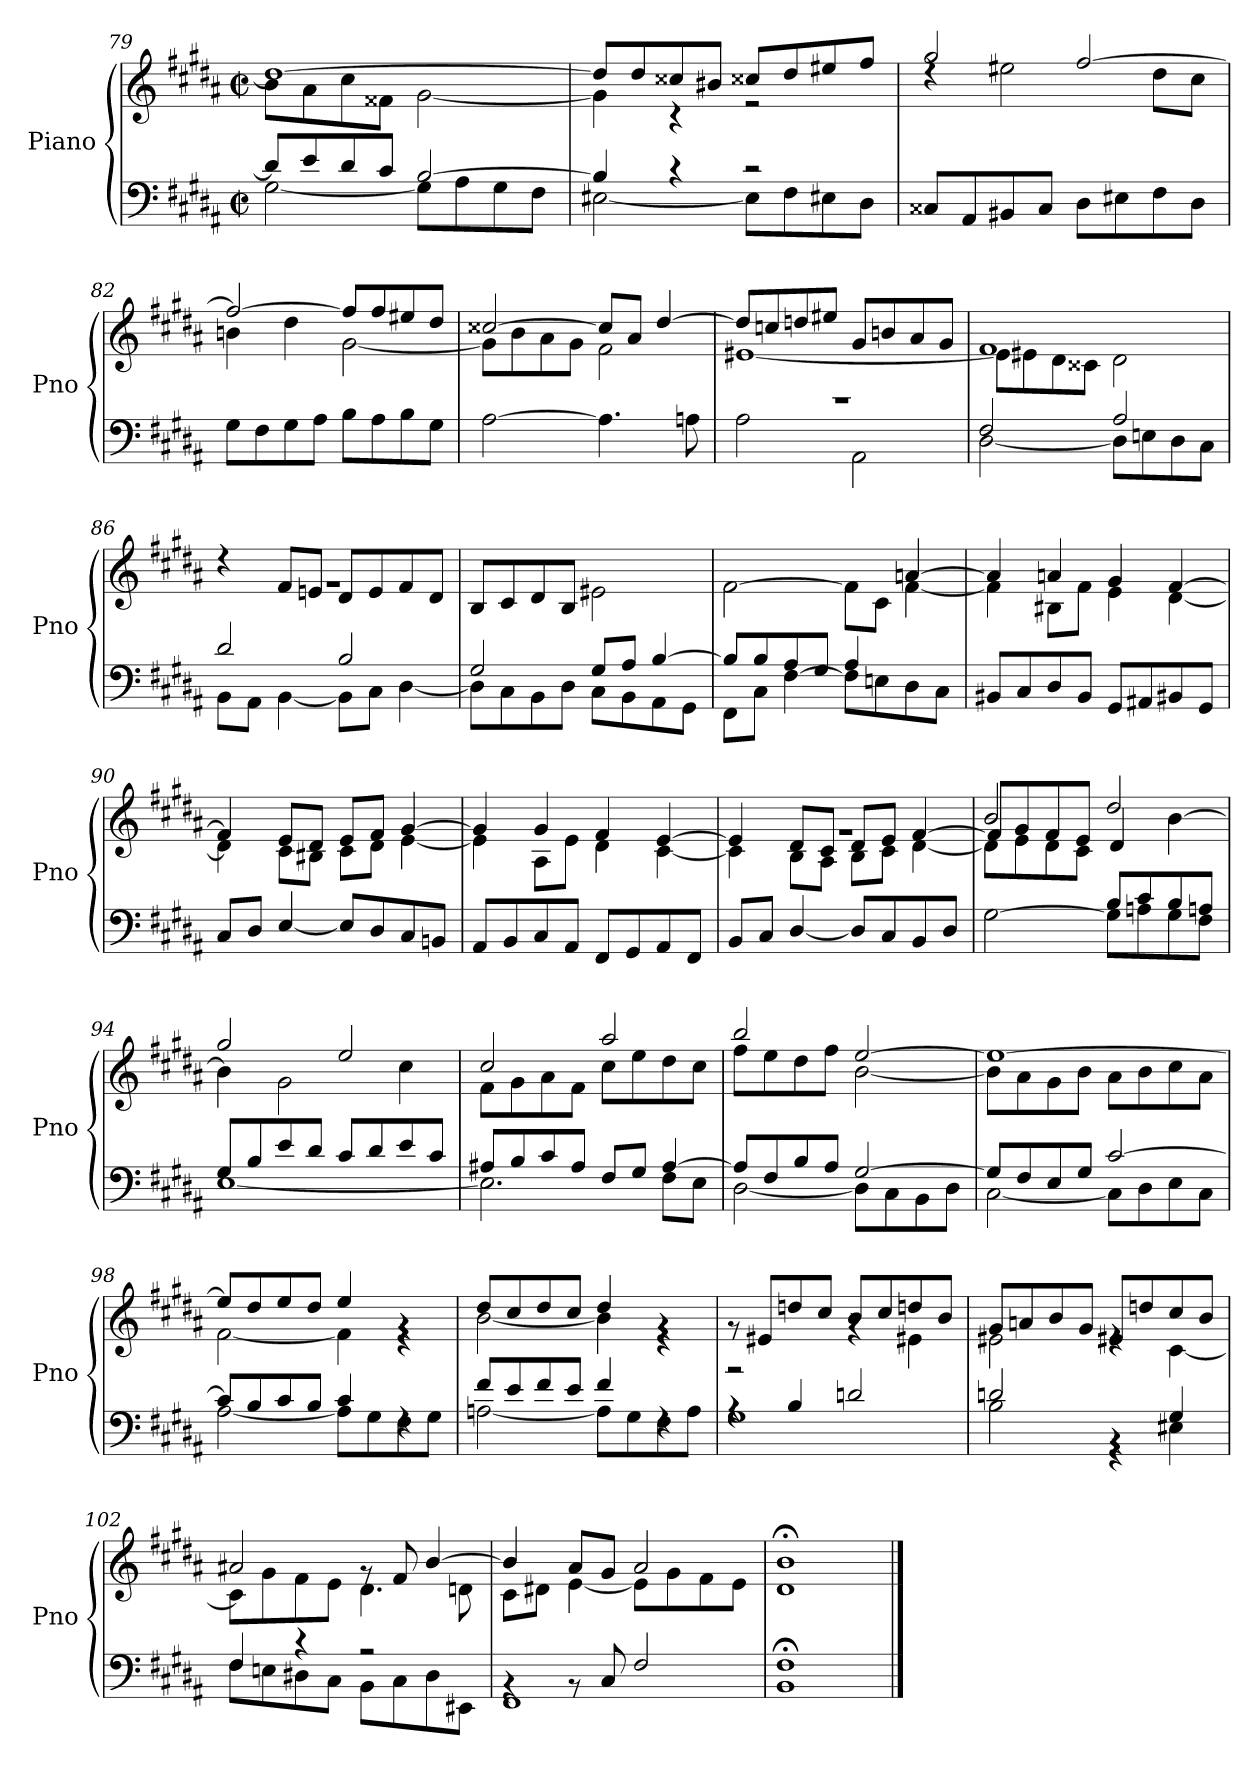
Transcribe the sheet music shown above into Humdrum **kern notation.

**kern	**kern
*part1	*part1
*staff2	*staff1
*I"Piano	*
*I'Pno	*
*clefF4	*clefG2
*k[f#c#g#d#a#]	*k[f#c#g#d#a#]
*M2/2	*M2/2
*met(c|)	*met(c|)
=79	=79
*^	*^
8d#/L]	[2G#\	1dd#_	8b\L
8e/	.	.	8a#\
8d#/	.	.	8cc#\
8c#/J	.	.	8f##X\J
[2B/	8G#\L]	.	[2g#\
.	8A#\	.	.
.	8G#\	.	.
.	8F#\J	.	.
=80	=80	=80	=80
4B/]	[2E#X\	8dd#/L]	4g#\]
.	.	8dd#/	.
4r	.	8cc##X/	4r
.	.	8b#X/J	.
2r	8E#\L]	8cc##X/L	2r
.	8F#\	8dd#/	.
.	8E#X\	8ee#X/	.
.	8D#\J	8ff#/J	.
*v	*v	*	*
=81	=81	=81
8C##X/L	2gg#/	4rdd
8AA#/	.	.
8BB#X/	.	2ee#X\
8C##/J	.	.
8D#\L	[2ff#/	.
8E#X\	.	.
8F#\	.	8dd#\L
8D#\J	.	8cc#\J
=82	=82	=82
8G#\L	2ff#/_	4bn\
8F#\	.	.
8G#\	.	4dd#\
8A#\J	.	.
8B\L	8ff#/L]	[2g#\
8A#\	8ff#/	.
8B\	8ee#X/	.
8G#\J	8dd#/J	.
!!LO:LB:g=z	!!
=83	=83	=83
[2A#\	[2cc##X/	8g#\L]
.	.	8b\
.	.	8a#\
.	.	8g#\J
4.A#\]	8cc##/L]	2f#\
.	8a#/J	.
.	[4dd#/	.
8Ani\	.	.
=84	=84	=84
*^	*	*
1r	2A#\	8dd#/L]	[1e#X
.	.	8ccni/	.
.	.	8ddni/	.
.	.	8ee#X/J	.
.	2AA#\	8g#/L	.
.	.	8bn/	.
.	.	8a#/	.
.	.	8g#/J	.
=85	=85	=85	=85
2F#/	[2D#\	1f#	8e#\L]
.	.	.	8e#X\
.	.	.	8d#\
.	.	.	8c##X\J
2A#/	8D#\L]	.	2d#\
.	8En\	.	.
.	8D#\	.	.
.	8C#\J	.	.
=86	=86	=86	=86
2d#/	8BB\L	1rg	4rdd
.	8AA#\J	.	.
.	[4BB\	.	8f#/L
.	.	.	8en/J
2B/	8BB\L]	.	8d#/L
.	8C#\J	.	8e/
.	[4D#\	.	8f#/
.	.	.	8d#/J
*	*	*v	*v
!!LO:LB:g=z
=87	=87	=87
2G#/	8D#\L]	8B/L
.	8C#\	8c#/
.	8BB\	8d#/
.	8D#\J	8B/J
8G#/L	8C#\L	2e#X\
8A#/J	8BB\	.
[4B/	8AA#\	.
.	8GG#\J	.
=88	=88	=88
*	*^	*^
*	*	*	*	*^
2.ryy	8B/L]	8FF#\L	[2f#\	2.ryy	2.ryy
.	8B/	8C#\J	.	.	.
.	8A#/	[4F#\	.	.	.
.	8G#/J	.	.	.	.
.	8F#\L]	4A#/	8f#\L]	.	.
.	8En\	.	8c#\J	.	.
4ryy	8D#\	4ryy	[4an/	[4f#\	4ryy
.	8C#\J	.	.	.	.
*v	*v	*v	*	*	*
*	*	*v	*v
=89	=89	=89
8BB#X/L	4a/]	4f#\]
8C#/	.	.
8D#/	4an/	8B#X\L
8BB#/J	.	8f#\J
8GG#/L	4g#/	4e\
8AA#X/	.	.
8BB#X/	[4f#/	[4d#\
8GG#/J	.	.
=90	=90	=90
8C#/L	4f#/]	4d#\]
8D#/J	.	.
[4E/	8e/L	8c#\L
.	8d#/J	8B#X\J
8E/L]	8e/L	8c#\L
8D#/	8f#/J	8d#\J
8C#/	[4g#/	[4e\
8BBn/J	.	.
!!LO:LB:g=z	!!
=91	=91	=91
8AA#/L	4g#/]	4e\]
8BB/	.	.
8C#/	4g#/	8A#\L
8AA#/J	.	8e\J
8FF#/L	4f#/	4d#\
8GG#/	.	.
8AA#/	[4e/	[4c#\
8FF#/J	.	.
=92	=92	=92
*	*	*^
8BB/L	1rg	4c#\]	4e/]
8C#/J	.	.	.
[4D#/	.	8B\L	8d#/L
.	.	8A#\J	8c#/J
8D#/L]	.	8B\L	8d#/L
8C#/	.	8c#\J	8e/J
8BB/	.	[4d#\	[4f#/
8D#/J	.	.	.
=93	=93	=93	=93
*^	*	*	*^
*	*^	*	*	*	*
2ryy	[2G#\	2ryy	2b/	8d#\L]	8f#/L]	2ryy
.	.	.	.	8e\	8g#/	.
.	.	.	.	8d#\	8f#/	.
.	.	.	.	8c#\J	8e/J	.
2ryy	8B/L	8G#\L]	2dd#/	2ryy	4d#/	2ryy
.	8c#/	8An\	.	.	.	.
.	8B/	8G#\	.	.	[4b\	.
.	8An/J	8F#\J	.	.	.	.
*	*v	*v	*	*	*	*
*	*	*	*v	*v	*v
=94	=94	=94	=94
8G#/L	[1E	2gg#/	4b\]
8B/	.	.	.
8e/	.	.	2g#\
8d#/J	.	.	.
8c#/L	.	2ee/	.
8d#/	.	.	.
8e/	.	.	4cc#\
8c#/J	.	.	.
=95	=95	=95	=95
8A#X/L	2.E\]	2cc#/	8f#\L
8B/	.	.	8g#\
8c#/	.	.	8a#\
8A#/J	.	.	8f#\J
8F#/L	.	2aa#/	8cc#\L
8G#/J	.	.	8ee\
[4A#/	8F#\L	.	8dd#\
.	8E\J	.	8cc#\J
!!LO:LB:g=z	!!
=96	=96	=96	=96
8A#/L]	[2D#\	2bb/	8ff#\L
8F#/	.	.	8ee\
8B/	.	.	8dd#\
8A#/J	.	.	8ff#\J
[2G#/	8D#\L]	[2ee/	[2b\
.	8C#\	.	.
.	8BB\	.	.
.	8D#\J	.	.
=97	=97	=97	=97
8G#/L]	[2C#\	1ee_	8b\L]
8F#/	.	.	8a#\
8E/	.	.	8g#\
8G#/J	.	.	8b\J
[2c#/	8C#\L]	.	8a#\L
.	8D#\	.	8b\
.	8E\	.	8cc#\
.	8C#\J	.	8a#\J
=98	=98	=98	=98
8c#/L]	[2A#\	8ee/L]	[2f#\
8B/	.	8dd#/	.
8c#/	.	8ee/	.
8B/J	.	8dd#/J	.
4c#/	8A#\L]	4ee/	4f#\]
.	8G#\	.	.
4rF	8F#\	4rg	4r
.	8G#\J	.	.
=99	=99	=99	=99
8f#/L	[2An\	8dd#/L	[2b\
8e/	.	8cc#/	.
8f#/	.	8dd#/	.
8e/J	.	8cc#/J	.
4f#/	8A\L]	4dd#/	4b\]
.	8G#\	.	.
4rF	8F#\	4rg	4r
.	8A\J	.	.
!!LO:PB:g=z	!!
=100	=100	=100	=100
4rA	1G#	8rg	2r
.	.	8e#X/L	.
4B/	.	8ddn/	.
.	.	8cc#/J	.
2dn/	.	8b/L	4rg
.	.	8cc#/	.
.	.	8ddn/	4e#X\
.	.	8b/J	.
=101	=101	=101	=101
2dn/	2B\	8g#/L	2e#X\
.	.	8an/	.
.	.	8b/	.
.	.	8g#/J	.
4rBB	4r	8e#X/L	4re
.	.	8ddn/	.
4G#/	4E#X\	8cc#/	[4c#\
.	.	8b/J	.
=102	=102	=102	=102
4F#/	8F#\L	2a#X/	8c#\L]
.	8En\	.	8g#\
4r	8D#X\	.	8f#\
.	8C#\J	.	8e\J
2r	8BB\L	8rg	4.d#\
.	8C#\	8f#/	.
.	8D#\	[4b/	.
.	8EE#X\J	.	8dn\
=103	=103	=103	=103
4rBB	1FF#	4b/]	8c#\L
.	.	.	8d#X\J
8rBB	.	8a#/L	[4e\
8C#/	.	8g#/J	.
2F#/	.	2a#/	8e\L]
.	.	.	8g#\
.	.	.	8f#\
.	.	.	8e\J
*v	*v	*	*
*	*v	*v
=104	=104
1BB;< 1F#;<	1d#;< 1b;<
==	==
*-	*-
